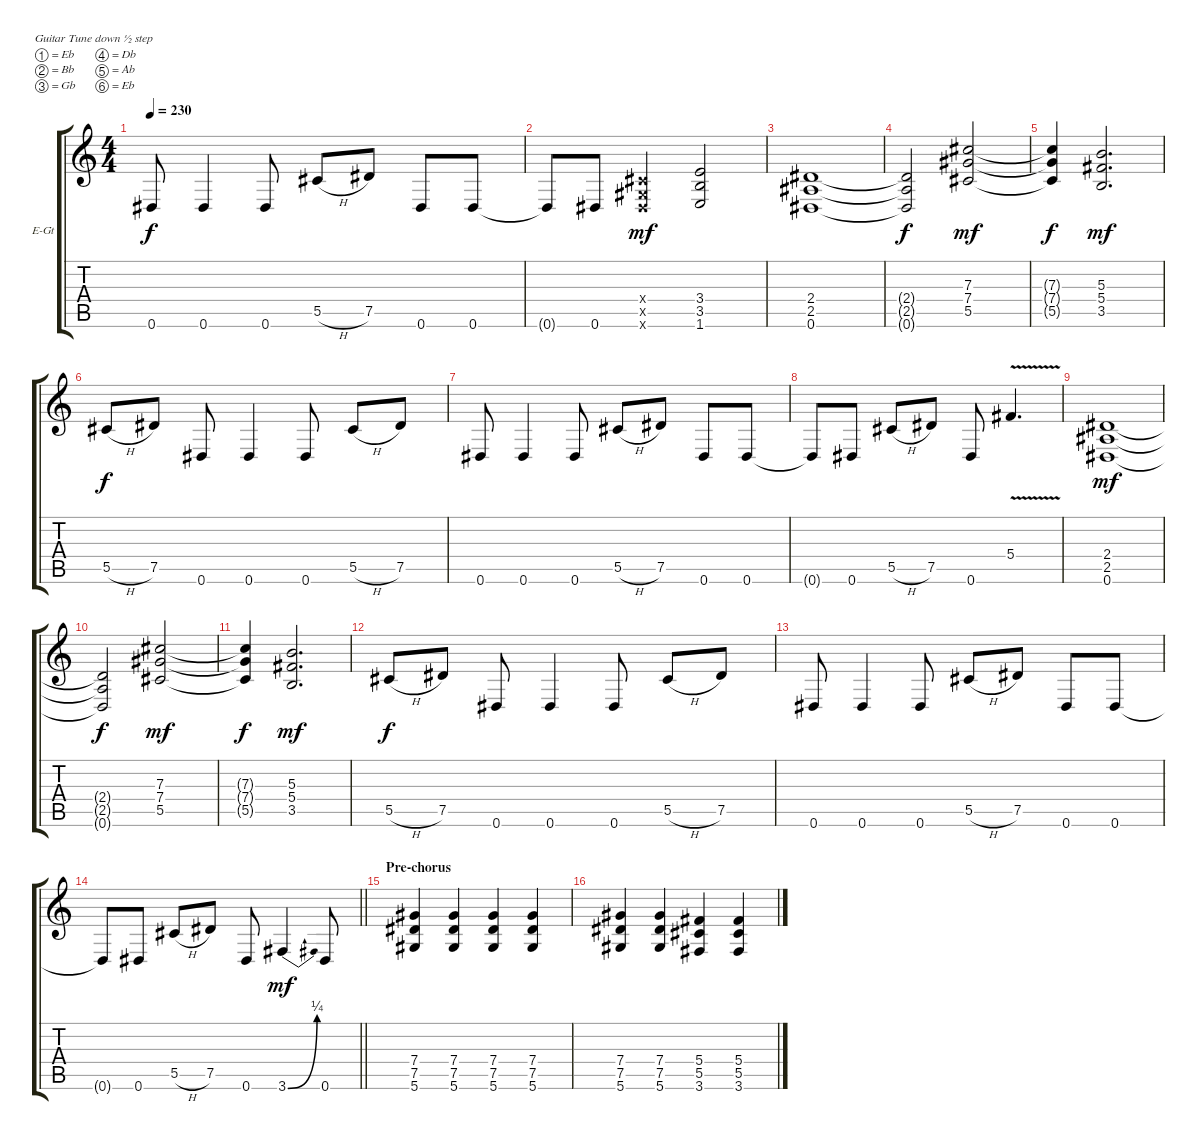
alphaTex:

\bracketExtendMode groupsimilarinstruments
\firstSystemTrackNameOrientation horizontal
\otherSystemsTrackNameOrientation horizontal
\track ("Jonny Rocker" "E-Gt") {instrument distortionguitar}
\staff {score tabs}
\tuning (Eb4 Bb3 Gb3 Db3 Ab2 Eb2)
\ts (4 4)
\tempo 230
\clef g2
\ks c
0.6.8{dy f} 0.6.4 0.6.8 5.5{h}.8 7.5.8 0.6.8 0.6.8 |
0.6{t}.8 0.6.8 (0.4{x} 0.5{x} 0.6{x}).4{dy mf} (3.4 3.5 1.6).2 |
(2.4 2.5 0.6).1 |
(2.4{t} 2.5{t} 0.6{t}).2{dy f} (7.3 7.4 5.5).2{dy mf} |
(7.3{t} 7.4{t} 5.5{t}).4{dy f} (5.3 5.4 3.5).2{d dy mf} |
5.5{h}.8{dy f} 7.5.8 0.6.8 0.6.4 0.6.8 5.5{h}.8 7.5.8 |
0.6.8 0.6.4 0.6.8 5.5{h}.8 7.5.8 0.6.8 0.6.8 |
0.6{t}.8 0.6.8 5.5{h}.8 7.5.8 0.6.8 5.4{v}.4{d} |
(2.4 2.5 0.6).1{dy mf} |
(2.4{t} 2.5{t} 0.6{t}).2{dy f} (7.3 7.4 5.5).2{dy mf} |
(7.3{t} 7.4{t} 5.5{t}).4{dy f} (5.3 5.4 3.5).2{d dy mf} |
5.5{h}.8{dy f} 7.5.8 0.6.8 0.6.4 0.6.8 5.5{h}.8 7.5.8 |
0.6.8 0.6.4 0.6.8 5.5{h}.8 7.5.8 0.6.8 0.6.8 |
\barLineRight lightlight
0.6{t}.8 0.6.8 5.5{h}.8 7.5.8 0.6.8 3.6{be (bend 0 0 60 1)}.4{dy mf} 0.6.8 |
\section ("" "Pre-chorus")
(7.4 7.5 5.6).4 (7.4 7.5 5.6).4 (7.4 7.5 5.6).4 (7.4 7.5 5.6).4 |
(7.4 7.5 5.6).4 (7.4 7.5 5.6).4 (5.4 5.5 3.6).4 (5.4 5.5 3.6).4
